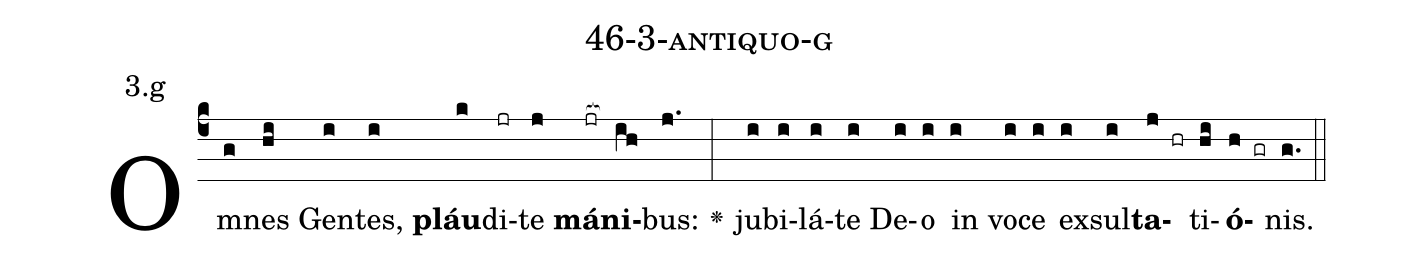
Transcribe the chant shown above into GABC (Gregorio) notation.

name: 46-3-antiquo-g;
annotation: 3.g;
%%
(c4)Om(g)nes(hi) Gen(i)tes,(i) <b>pláu</b>(k)di(jr)te(j) <b>má</b>(jr[ocb:1{])<b>ni</b>(ih[ocb:0}])bus:(j.) <v>\greheightstar</v>(:) ju(i)bi(i)lá(i)te(i) De(i)o(i) in(i) vo(i)ce(i) ex(i)sul(i)<b>ta</b>(j hr)ti(hi)<b>ó</b>(h gr)nis.(g.) (::)


%E(i) u(i) o(j) u(hi) a(h) e.(g.) (::)
